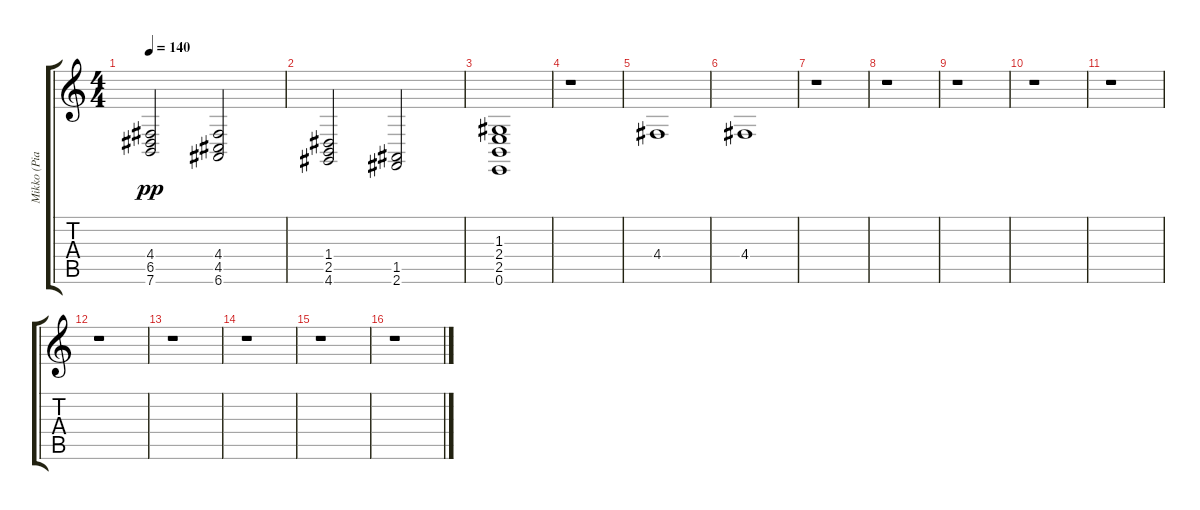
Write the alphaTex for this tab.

\track ("Mikko (Piano)" "Mikko (Pia") {instrument acousticgrandpiano}
\staff {score tabs}
\tuning (E4 B3 G3 D3 A2 E2) {hide}
\ts (4 4)
\tempo 140
\clef g2
\ks c
(4.4 6.5 7.6).2{dy pp} (4.4 4.5 6.6).2 |
(1.4 2.5 4.6).2 (1.5 2.6).2 |
(1.3 2.4 2.5 0.6).1{volume 10 instrument acousticgrandpiano} |
r.1 |
4.4.1 |
4.4.1 |
r.1 |
r.1 |
r.1 |
r.1 |
r.1 |
r.1 |
r.1 |
r.1 |
r.1 |
r.1
